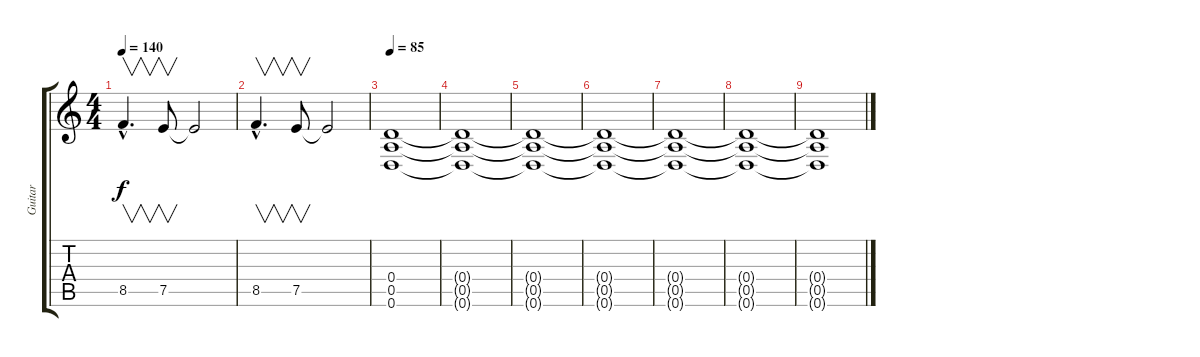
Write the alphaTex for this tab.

\track ("Guitar" "Guitar") {instrument electricguitarclean}
\staff {score tabs}
\tuning (E4 B3 G3 D3 A2 D2) {hide}
\ts (4 4)
\tempo 140
\clef g2
\ks c
8.5{hac}.4{v d dy f} 7.5.8{v} 7.5{t}.2 |
8.5{hac}.4{v d} 7.5.8{v} 7.5{t}.2 |
\tempo 85
(0.4 0.5 0.6).1 |
(0.4{t} 0.5{t} 0.6{t}).1 |
(0.4{t} 0.5{t} 0.6{t}).1 |
(0.4{t} 0.5{t} 0.6{t}).1 |
(0.4{t} 0.5{t} 0.6{t}).1 |
(0.4{t} 0.5{t} 0.6{t}).1 |
(0.4{t} 0.5{t} 0.6{t}).1
